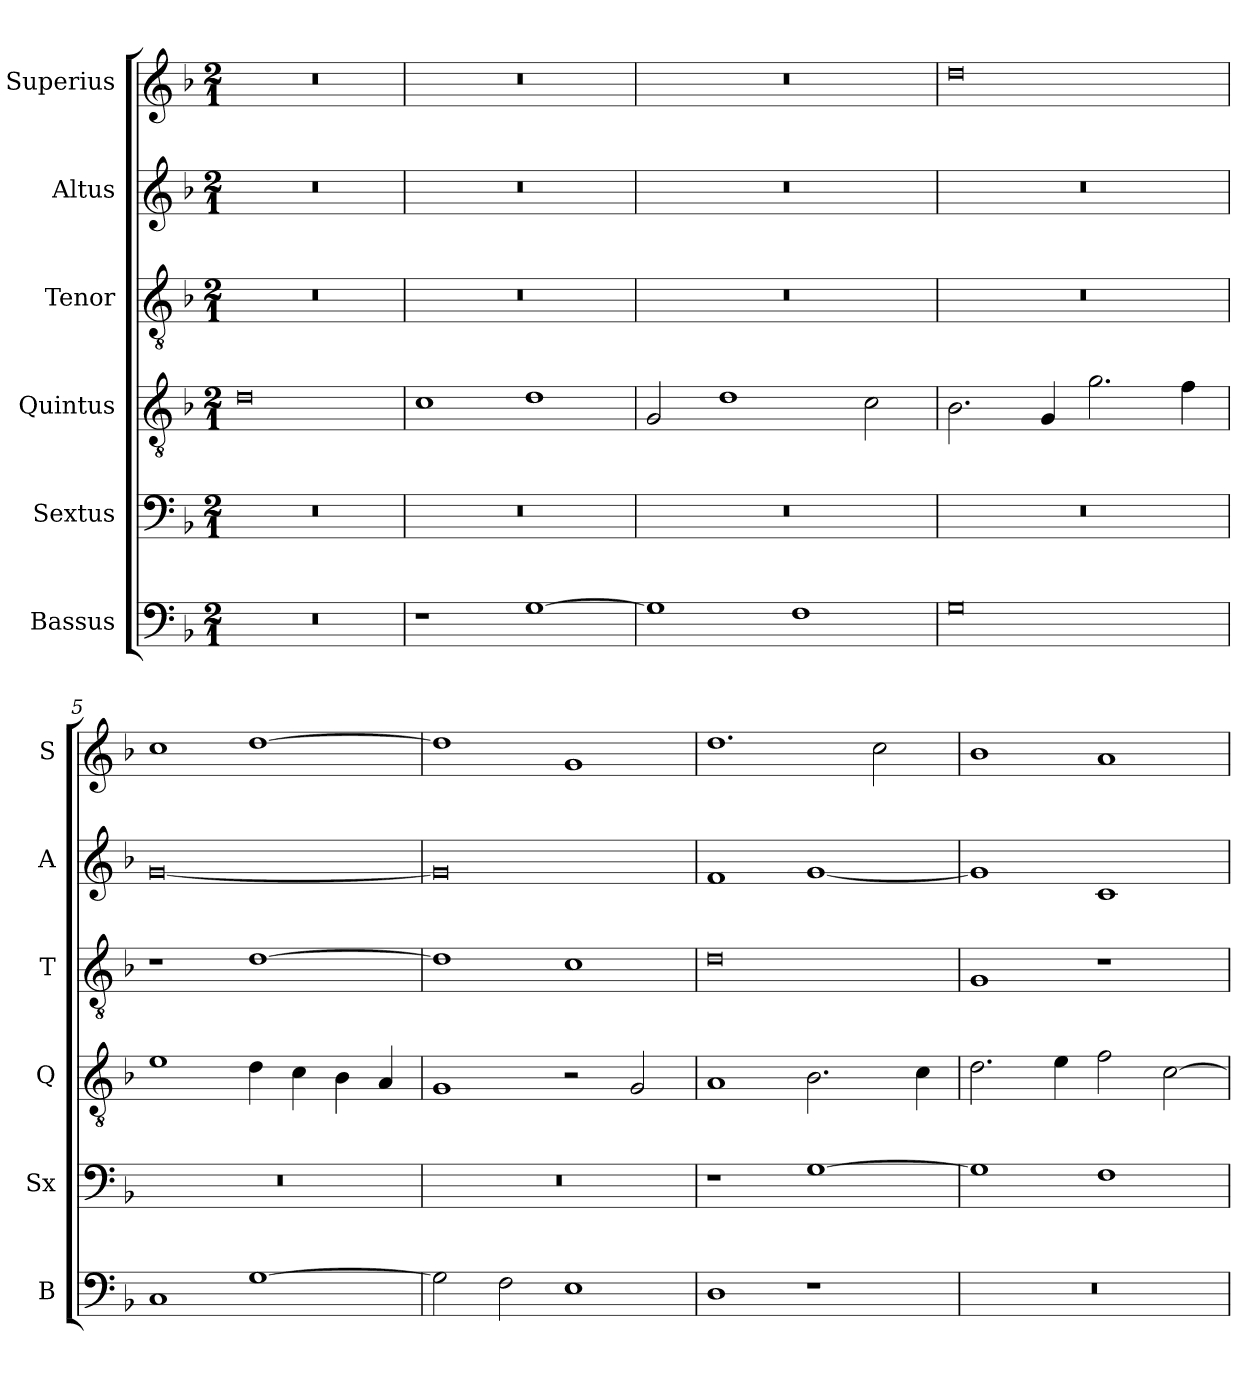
**kern	**kern	**kern	**kern	**kern	**kern
*part6	*part5	*part4	*part3	*part2	*part1
*staff6	*staff5	*staff4	*staff3	*staff2	*staff1
*I"Bassus	*I"Sextus	*I"Quintus	*I"Tenor	*I"Altus	*I"Superius
*I'B	*I'Sx	*I'Q	*I'T	*I'A	*I'S
*clefF4	*clefF4	*clefGv2	*clefGv2	*clefG2	*clefG2
*k[b-]	*k[b-]	*k[b-]	*k[b-]	*k[b-]	*k[b-]
*M2/1	*M2/1	*M2/1	*M2/1	*M2/1	*M2/1
=1	=1	=1	=1	=1	=1
0r	0r	0d	0r	0r	0r
=2	=2	=2	=2	=2	=2
1r	0r	1c	0r	0r	0r
[1G	.	1d	.	.	.
=3	=3	=3	=3	=3	=3
1G]	0r	2G/	0r	0r	0r
.	.	1d	.	.	.
1F	.	.	.	.	.
.	.	2c\	.	.	.
=4	=4	=4	=4	=4	=4
0G	0r	2.B-\	0r	0r	0dd
.	.	4G/	.	.	.
.	.	2.g\	.	.	.
.	.	4f\	.	.	.
=5	=5	=5	=5	=5	=5
1C	0r	1e	1r	[0g	1cc
[1G	.	4d\	[1d	.	[1dd
.	.	4c\	.	.	.
.	.	4B-\	.	.	.
.	.	4A/	.	.	.
=6	=6	=6	=6	=6	=6
2G\]	0r	1G	1d]	0g]	1dd]
2F\	.	.	.	.	.
1E	.	2r	1c	.	1g
.	.	2G/	.	.	.
=7	=7	=7	=7	=7	=7
1D	1r	1A	0d	1f	1.dd
1r	[1G	2.B-\	.	[1g	.
.	.	.	.	.	2cc\
.	.	4c\	.	.	.
=8	=8	=8	=8	=8	=8
0r	1G]	2.d\	1G	1g]	1b-
.	.	4e\	.	.	.
.	1F	2f\	1r	1c	1a
.	.	[2c\	.	.	.
=	=	=	=	=	=
*-	*-	*-	*-	*-	*-
